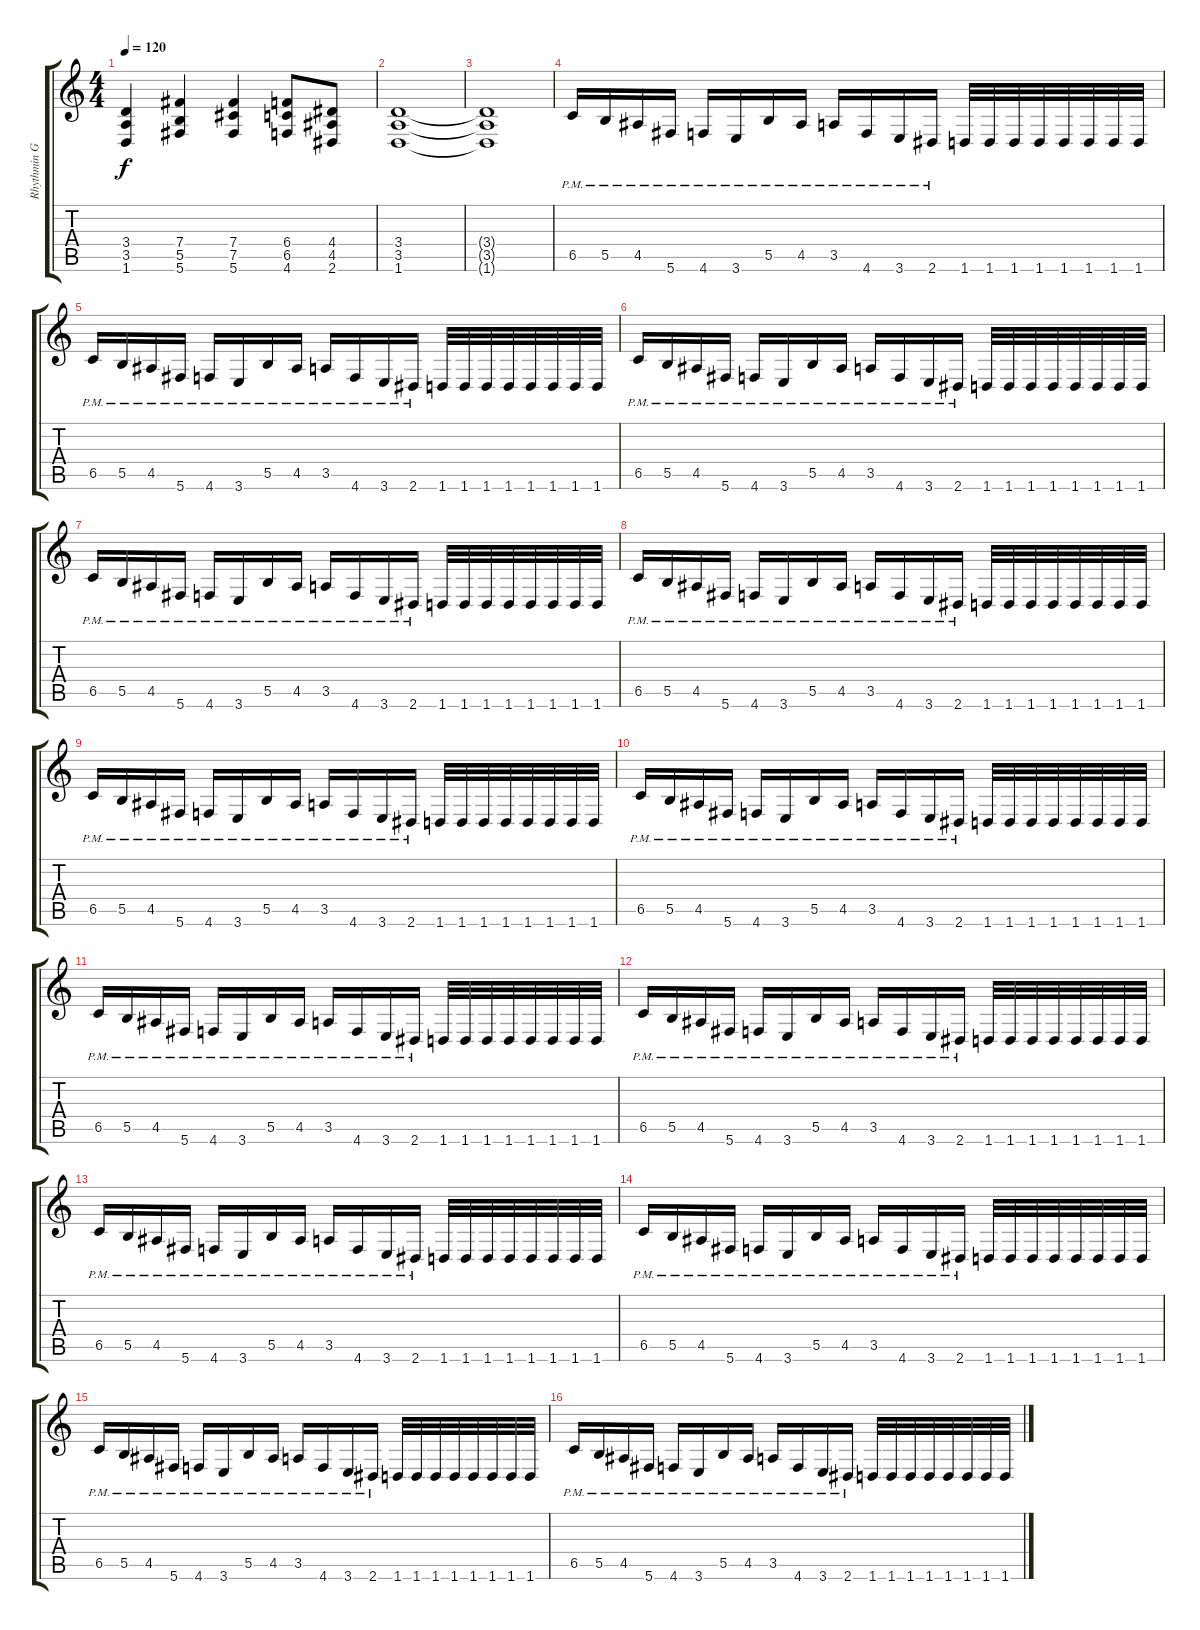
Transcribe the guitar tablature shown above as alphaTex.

\track ("Rhythmin Guitar #2" "Rhythmin G") {instrument distortionguitar}
\staff {score tabs}
\tuning (Db4 Ab3 E3 B2 Gb2 Db2) {hide}
\ts (4 4)
\tempo 120
\clef g2
\ks c
(3.4 3.5 1.6).4{dy f} (7.4 5.5 5.6).4 (7.4 7.5 5.6).4 (6.4 6.5 4.6).8 (4.4 4.5 2.6).8 |
(3.4 3.5 1.6).1 |
(3.4{t} 3.5{t} 1.6{t}).1 |
6.5{pm}.16 5.5{pm}.16 4.5{pm}.16 5.6{pm}.16 4.6{pm}.16 3.6{pm}.16 5.5{pm}.16 4.5{pm}.16 3.5{pm}.16 4.6{pm}.16 3.6{pm}.16 2.6{pm}.16 1.6.32 1.6.32 1.6.32 1.6.32 1.6.32 1.6.32 1.6.32 1.6.32 |
6.5{pm}.16 5.5{pm}.16 4.5{pm}.16 5.6{pm}.16 4.6{pm}.16 3.6{pm}.16 5.5{pm}.16 4.5{pm}.16 3.5{pm}.16 4.6{pm}.16 3.6{pm}.16 2.6{pm}.16 1.6.32 1.6.32 1.6.32 1.6.32 1.6.32 1.6.32 1.6.32 1.6.32 |
6.5{pm}.16 5.5{pm}.16 4.5{pm}.16 5.6{pm}.16 4.6{pm}.16 3.6{pm}.16 5.5{pm}.16 4.5{pm}.16 3.5{pm}.16 4.6{pm}.16 3.6{pm}.16 2.6{pm}.16 1.6.32 1.6.32 1.6.32 1.6.32 1.6.32 1.6.32 1.6.32 1.6.32 |
6.5{pm}.16 5.5{pm}.16 4.5{pm}.16 5.6{pm}.16 4.6{pm}.16 3.6{pm}.16 5.5{pm}.16 4.5{pm}.16 3.5{pm}.16 4.6{pm}.16 3.6{pm}.16 2.6{pm}.16 1.6.32 1.6.32 1.6.32 1.6.32 1.6.32 1.6.32 1.6.32 1.6.32 |
6.5{pm}.16 5.5{pm}.16 4.5{pm}.16 5.6{pm}.16 4.6{pm}.16 3.6{pm}.16 5.5{pm}.16 4.5{pm}.16 3.5{pm}.16 4.6{pm}.16 3.6{pm}.16 2.6{pm}.16 1.6.32 1.6.32 1.6.32 1.6.32 1.6.32 1.6.32 1.6.32 1.6.32 |
6.5{pm}.16 5.5{pm}.16 4.5{pm}.16 5.6{pm}.16 4.6{pm}.16 3.6{pm}.16 5.5{pm}.16 4.5{pm}.16 3.5{pm}.16 4.6{pm}.16 3.6{pm}.16 2.6{pm}.16 1.6.32 1.6.32 1.6.32 1.6.32 1.6.32 1.6.32 1.6.32 1.6.32 |
6.5{pm}.16 5.5{pm}.16 4.5{pm}.16 5.6{pm}.16 4.6{pm}.16 3.6{pm}.16 5.5{pm}.16 4.5{pm}.16 3.5{pm}.16 4.6{pm}.16 3.6{pm}.16 2.6{pm}.16 1.6.32 1.6.32 1.6.32 1.6.32 1.6.32 1.6.32 1.6.32 1.6.32 |
6.5{pm}.16 5.5{pm}.16 4.5{pm}.16 5.6{pm}.16 4.6{pm}.16 3.6{pm}.16 5.5{pm}.16 4.5{pm}.16 3.5{pm}.16 4.6{pm}.16 3.6{pm}.16 2.6{pm}.16 1.6.32 1.6.32 1.6.32 1.6.32 1.6.32 1.6.32 1.6.32 1.6.32 |
6.5{pm}.16 5.5{pm}.16 4.5{pm}.16 5.6{pm}.16 4.6{pm}.16 3.6{pm}.16 5.5{pm}.16 4.5{pm}.16 3.5{pm}.16 4.6{pm}.16 3.6{pm}.16 2.6{pm}.16 1.6.32 1.6.32 1.6.32 1.6.32 1.6.32 1.6.32 1.6.32 1.6.32 |
6.5{pm}.16 5.5{pm}.16 4.5{pm}.16 5.6{pm}.16 4.6{pm}.16 3.6{pm}.16 5.5{pm}.16 4.5{pm}.16 3.5{pm}.16 4.6{pm}.16 3.6{pm}.16 2.6{pm}.16 1.6.32 1.6.32 1.6.32 1.6.32 1.6.32 1.6.32 1.6.32 1.6.32 |
6.5{pm}.16 5.5{pm}.16 4.5{pm}.16 5.6{pm}.16 4.6{pm}.16 3.6{pm}.16 5.5{pm}.16 4.5{pm}.16 3.5{pm}.16 4.6{pm}.16 3.6{pm}.16 2.6{pm}.16 1.6.32 1.6.32 1.6.32 1.6.32 1.6.32 1.6.32 1.6.32 1.6.32 |
6.5{pm}.16 5.5{pm}.16 4.5{pm}.16 5.6{pm}.16 4.6{pm}.16 3.6{pm}.16 5.5{pm}.16 4.5{pm}.16 3.5{pm}.16 4.6{pm}.16 3.6{pm}.16 2.6{pm}.16 1.6.32 1.6.32 1.6.32 1.6.32 1.6.32 1.6.32 1.6.32 1.6.32 |
6.5{pm}.16 5.5{pm}.16 4.5{pm}.16 5.6{pm}.16 4.6{pm}.16 3.6{pm}.16 5.5{pm}.16 4.5{pm}.16 3.5{pm}.16 4.6{pm}.16 3.6{pm}.16 2.6{pm}.16 1.6.32 1.6.32 1.6.32 1.6.32 1.6.32 1.6.32 1.6.32 1.6.32
